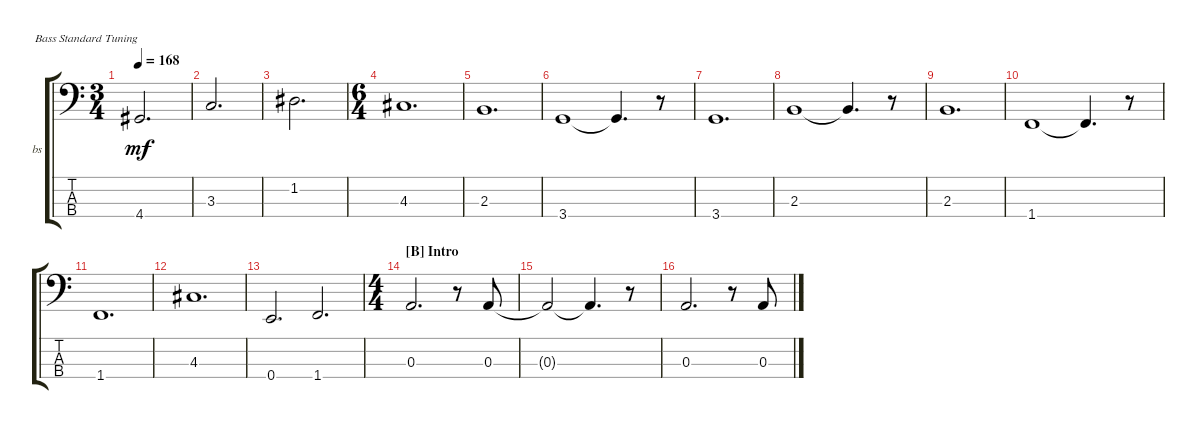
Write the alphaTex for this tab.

\bracketExtendMode groupsimilarinstruments
\firstSystemTrackNameOrientation horizontal
\otherSystemsTrackNameOrientation horizontal
\track ("bass" "bs") {instrument acousticbass}
\staff {score tabs}
\tuning (G2 D2 A1 E1)
\ts (3 4)
\tempo 168
\clef f4
\scale
0.487395
\ks c
4.4.2{d dy mf} |
\scale
0.256303 3.3.2{d} |
\scale
0.256303 1.2.2{d} |
\ts (6 4)
\scale
0.487395 4.3.1{d} |
\scale
0.256303 2.3.1{d} |
\scale
0.333333 3.4.1 3.4{t}.4{d} r.8 |
\scale
0.333333 3.4.1{d} |
\scale
0.333333 2.3.1 2.3{t}.4{d} r.8 |
\scale
0.333333 2.3.1{d} |
\scale
0.333333 1.4.1 1.4{t}.4{d} r.8 |
\scale
0.333333 1.4.1{d} |
\scale
0.256303 4.3.1{d} |
\scale
0.256303 0.4.2{d} 1.4.2{d} |
\ts (4 4)
\section ("B" "Intro")
\scale
0.487395 0.3.2{d} r.8 0.3.8 |
\scale
0.333333 0.3{t}.2 0.3{t}.4{d} r.8 |
\scale
0.333333 0.3.2{d} r.8 0.3.8
